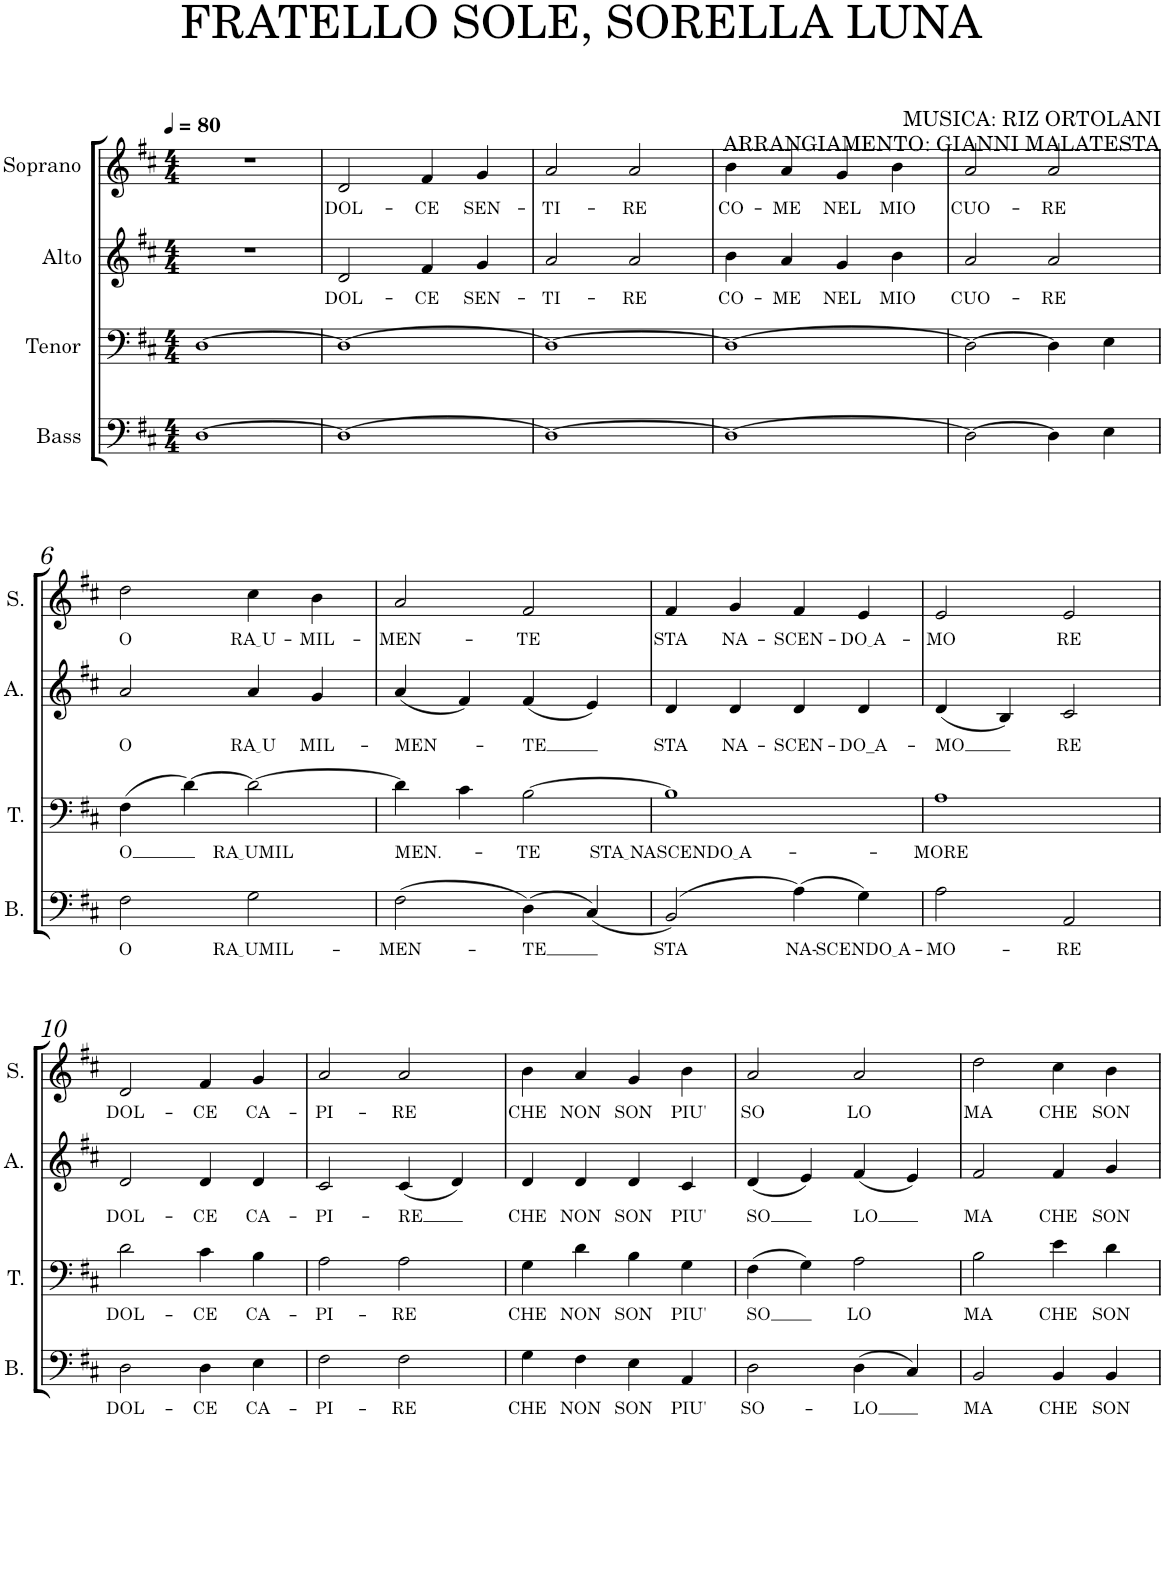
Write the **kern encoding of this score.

**kern	**text	**kern	**text	**kern	**text	**kern	**text
*part4	*part4	*part3	*part3	*part2	*part2	*part1	*part1
*staff4	*staff4	*staff3	*staff3	*staff2	*staff2	*staff1	*staff1
*I"Bass	*	*I"Теnor	*	*I"Аlto	*	*I"Soprano	*
*I'B.	*	*	*	*	*	*I'S.	*
*clefF4	*	*clefF4	*	*clefG2	*	*clefG2	*
*k[f#c#]	*	*k[f#c#]	*	*k[f#c#]	*	*k[f#c#]	*
*M4/4	*	*M4/4	*	*M4/4	*	*M4/4	*
*MM80	*	*MM80	*	*MM80	*	*MM80	*
=1	=1	=1	=1	=1	=1	=1	=1
[>1D	.	[>1D	.	1r	.	1r	.
=2	=2	=2	=2	=2	=2	=2	=2
!	!	!	!	!	!LO:LY:b	!	!LO:LY:b
1D_	.	1D_	.	2d/	DOL-	2d/	DOL-
!	!	!	!	!	!LO:LY:b	!	!LO:LY:b
.	.	.	.	4f#/	-CE	4f#/	-CE
!	!	!	!	!	!LO:LY:b	!	!LO:LY:b
.	.	.	.	4g/	SEN-	4g/	SEN-
=3	=3	=3	=3	=3	=3	=3	=3
!	!	!	!	!	!LO:LY:b	!	!LO:LY:b
1D_	.	1D_	.	2a/	-TI-	2a/	-TI-
!	!	!	!	!	!LO:LY:b	!	!LO:LY:b
.	.	.	.	2a/	-RE	2a/	-RE
=4	=4	=4	=4	=4	=4	=4	=4
!	!	!	!	!	!LO:LY:b	!	!LO:LY:b
1D_	.	1D_	.	4b\	CO-	4b\	CO-
!	!	!	!	!	!LO:LY:b	!	!LO:LY:b
.	.	.	.	4a/	-ME	4a/	-ME
!	!	!	!	!	!LO:LY:b	!	!LO:LY:b
.	.	.	.	4g/	NEL	4g/	NEL
!	!	!	!	!	!LO:LY:b	!	!LO:LY:b
.	.	.	.	4b\	MIO	4b\	MIO
=5	=5	=5	=5	=5	=5	=5	=5
!	!	!	!	!	!LO:LY:b	!	!LO:LY:b
2D\_	.	2D\_	.	2a/	CUO-	2a/	CUO-
!	!	!	!	!	!LO:LY:b	!	!LO:LY:b
4D\]	.	4D\]	.	2a/	-RE	2a/	-RE
4E\	.	4E\	.	.	.	.	.
!!LO:LB:g=z
=6	=6	=6	=6	=6	=6	=6	=6
!	!LO:LY:b	!	!LO:LY:b	!	!LO:LY:b	!	!LO:LY:b
2F#\	O	(4F#\	O	2a/	O	2dd\	O
.	.	[4d\)	.	.	.	.	.
!	!LO:LY:b	!	!LO:LY:b	!	!LO:LY:b	!	!LO:LY:b
2G\	RA UMIL	2d\_	RA UMIL	4a/	RA U	4cc#\	RA U
!	!	!	!	!	!LO:LY:b	!	!LO:LY:b
.	.	.	.	4g/	MIL-	4b\	-MIL-
=7	=7	=7	=7	=7	=7	=7	=7
!	!LO:LY:b	!	!LO:LY:b	!	!LO:LY:b	!	!LO:LY:b
(2F#\	-MEN-	4d\]	MEN.-	(4a/	-MEN-	2a/	-MEN-
.	.	4c#\	.	4f#/)	.	.	.
!	!LO:LY:b	!	!LO:LY:b	!	!LO:LY:b	!	!LO:LY:b
(4D\)	-TE	[2B\	-TE	(4f#/	-TE	2f#/	-TE
(4C#/)	.	.	.	4e/)	.	.	.
=8	=8	=8	=8	=8	=8	=8	=8
!	!LO:LY:b	!	!LO:LY:b	!	!LO:LY:b	!	!LO:LY:b
(2BB/)	STA	1B]	STA NASCENDO A	4d/	STA	4f#/	STA
!	!	!	!	!	!LO:LY:b	!	!LO:LY:b
.	.	.	.	4d/	NA-	4g/	NA-
!	!LO:LY:b	!	!	!	!LO:LY:b	!	!LO:LY:b
(4A\)	NA-	.	.	4d/	-SCEN-	4f#/	-SCEN-
!	!LO:LY:b	!	!	!	!LO:LY:b	!	!LO:LY:b
4G\)	SCENDO A	.	.	4d/	-DO_A-	4e/	DO A
=9	=9	=9	=9	=9	=9	=9	=9
!	!LO:LY:b	!	!LO:LY:b	!	!LO:LY:b	!	!LO:LY:b
2A\	-MO-	1A	-MORE	(4d/	-MO	2e/	-MO
.	.	.	.	4B/)	.	.	.
!	!LO:LY:b	!	!	!	!LO:LY:b	!	!LO:LY:b
2AA/	-RE	.	.	2c#/	RE	2e/	RE
!!LO:LB:g=z
=10	=10	=10	=10	=10	=10	=10	=10
!	!LO:LY:b	!	!LO:LY:b	!	!LO:LY:b	!	!LO:LY:b
2D\	DOL-	2d\	DOL-	2d/	DOL-	2d/	DOL-
!	!LO:LY:b	!	!LO:LY:b	!	!LO:LY:b	!	!LO:LY:b
4D\	-CE	4c#\	-CE	4d/	-CE	4f#/	-CE
!	!LO:LY:b	!	!LO:LY:b	!	!LO:LY:b	!	!LO:LY:b
4E\	CA-	4B\	CA-	4d/	CA-	4g/	CA-
=11	=11	=11	=11	=11	=11	=11	=11
!	!LO:LY:b	!	!LO:LY:b	!	!LO:LY:b	!	!LO:LY:b
2F#\	-PI-	2A\	-PI-	2c#/	-PI-	2a/	-PI-
!	!LO:LY:b	!	!LO:LY:b	!	!LO:LY:b	!	!LO:LY:b
2F#\	-RE	2A\	-RE	(4c#/	-RE	2a/	-RE
.	.	.	.	4d/)	.	.	.
=12	=12	=12	=12	=12	=12	=12	=12
!	!LO:LY:b	!	!LO:LY:b	!	!LO:LY:b	!	!LO:LY:b
4G\	CHE	4G\	CHE	4d/	CHE	4b\	CHE
!	!LO:LY:b	!	!LO:LY:b	!	!LO:LY:b	!	!LO:LY:b
4F#\	NON	4d\	NON	4d/	NON	4a/	NON
!	!LO:LY:b	!	!LO:LY:b	!	!LO:LY:b	!	!LO:LY:b
4E\	SON	4B\	SON	4d/	SON	4g/	SON
!	!LO:LY:b	!	!LO:LY:b	!	!LO:LY:b	!	!LO:LY:b
4AA/	PIU'	4G\	PIU'	4c#/	PIU'	4b\	PIU'
=13	=13	=13	=13	=13	=13	=13	=13
!	!LO:LY:b	!	!LO:LY:b	!	!LO:LY:b	!	!LO:LY:b
2D\	-SO-	(4F#\	SO	(4d/	SO	2a/	SO
.	.	4G\)	.	4e/)	.	.	.
!	!LO:LY:b	!	!LO:LY:b	!	!LO:LY:b	!	!LO:LY:b
(4D\	-LO	2A\	LO	(4f#/	LO	2a/	LO
4C#/)	.	.	.	4e/)	.	.	.
=14	=14	=14	=14	=14	=14	=14	=14
!	!LO:LY:b	!	!LO:LY:b	!	!LO:LY:b	!	!LO:LY:b
2BB/	MA	2B\	MA	2f#/	MA	2dd\	MA
!	!LO:LY:b	!	!LO:LY:b	!	!LO:LY:b	!	!LO:LY:b
4BB/	CHE	4e\	CHE	4f#/	CHE	4cc#\	CHE
!	!LO:LY:b	!	!LO:LY:b	!	!LO:LY:b	!	!LO:LY:b
4BB/	SON	4d\	SON	4g/	SON	4b\	SON
=	=	=	=	=	=	=	=
*-	*-	*-	*-	*-	*-	*-	*-
